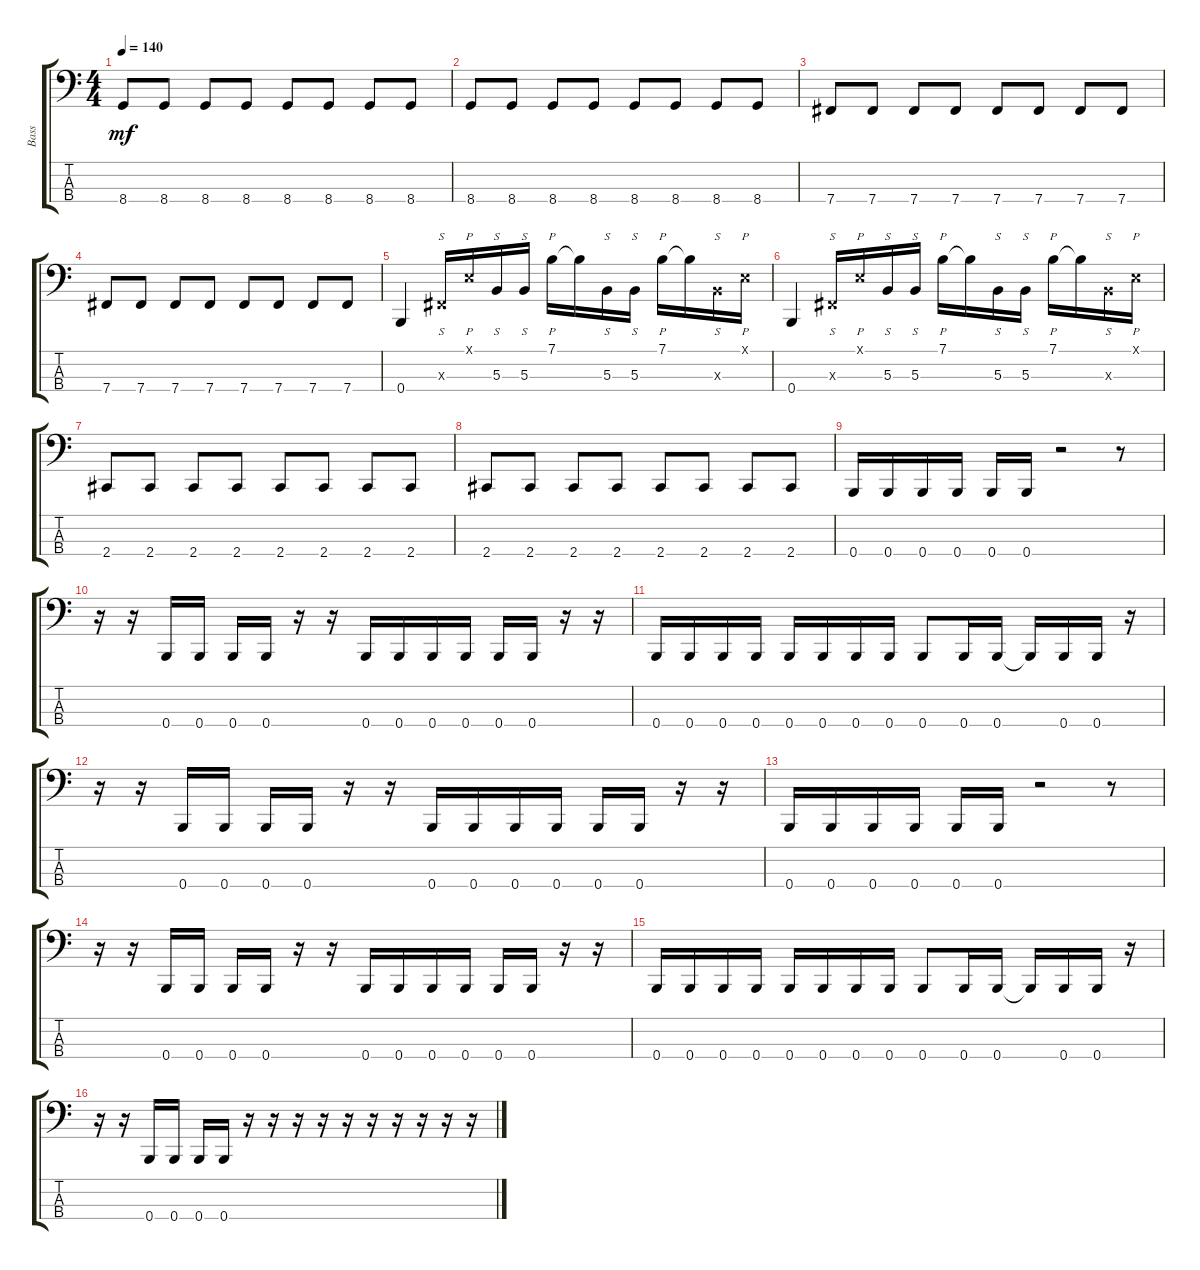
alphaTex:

\track ("Bass" "Bass") {instrument electricbassfinger}
\staff {score tabs}
\tuning (E2 B1 Gb1 B0) {hide}
\ts (4 4)
\tempo 140
\clef f4
\ks c
8.4.8{dy mf} 8.4.8 8.4.8 8.4.8 8.4.8 8.4.8 8.4.8 8.4.8 |
8.4.8 8.4.8 8.4.8 8.4.8 8.4.8 8.4.8 8.4.8 8.4.8 |
7.4.8 7.4.8 7.4.8 7.4.8 7.4.8 7.4.8 7.4.8 7.4.8 |
7.4.8 7.4.8 7.4.8 7.4.8 7.4.8 7.4.8 7.4.8 7.4.8 |
0.4.4 0.3{x}.16{s} 0.1{x}.16{p} 5.3.16{s} 5.3.16{s} 7.1.16{p} 7.1{t}.16 5.3.16{s} 5.3.16{s} 7.1.16{p} 7.1{t}.16 5.3{x}.16{s} 0.1{x}.16{p} |
0.4.4 0.3{x}.16{s} 0.1{x}.16{p} 5.3.16{s} 5.3.16{s} 7.1.16{p} 7.1{t}.16 5.3.16{s} 5.3.16{s} 7.1.16{p} 7.1{t}.16 5.3{x}.16{s} 0.1{x}.16{p} |
2.4.8 2.4.8 2.4.8 2.4.8 2.4.8 2.4.8 2.4.8 2.4.8 |
2.4.8 2.4.8 2.4.8 2.4.8 2.4.8 2.4.8 2.4.8 2.4.8 |
0.4.16 0.4.16 0.4.16 0.4.16 0.4.16 0.4.16 r.2 r.8 |
r.16 r.16 0.4.16 0.4.16 0.4.16 0.4.16 r.16 r.16 0.4.16 0.4.16 0.4.16 0.4.16 0.4.16 0.4.16 r.16 r.16 |
0.4.16 0.4.16 0.4.16 0.4.16 0.4.16 0.4.16 0.4.16 0.4.16 0.4.8 0.4.16 0.4.16 0.4{t}.16 0.4.16 0.4.16 r.16 |
r.16 r.16 0.4.16 0.4.16 0.4.16 0.4.16 r.16 r.16 0.4.16 0.4.16 0.4.16 0.4.16 0.4.16 0.4.16 r.16 r.16 |
0.4.16 0.4.16 0.4.16 0.4.16 0.4.16 0.4.16 r.2 r.8 |
r.16 r.16 0.4.16 0.4.16 0.4.16 0.4.16 r.16 r.16 0.4.16 0.4.16 0.4.16 0.4.16 0.4.16 0.4.16 r.16 r.16 |
0.4.16 0.4.16 0.4.16 0.4.16 0.4.16 0.4.16 0.4.16 0.4.16 0.4.8 0.4.16 0.4.16 0.4{t}.16 0.4.16 0.4.16 r.16 |
r.16 r.16 0.4.16 0.4.16 0.4.16 0.4.16 r.16 r.16 r.16 r.16 r.16 r.16 r.16 r.16 r.16 r.16
